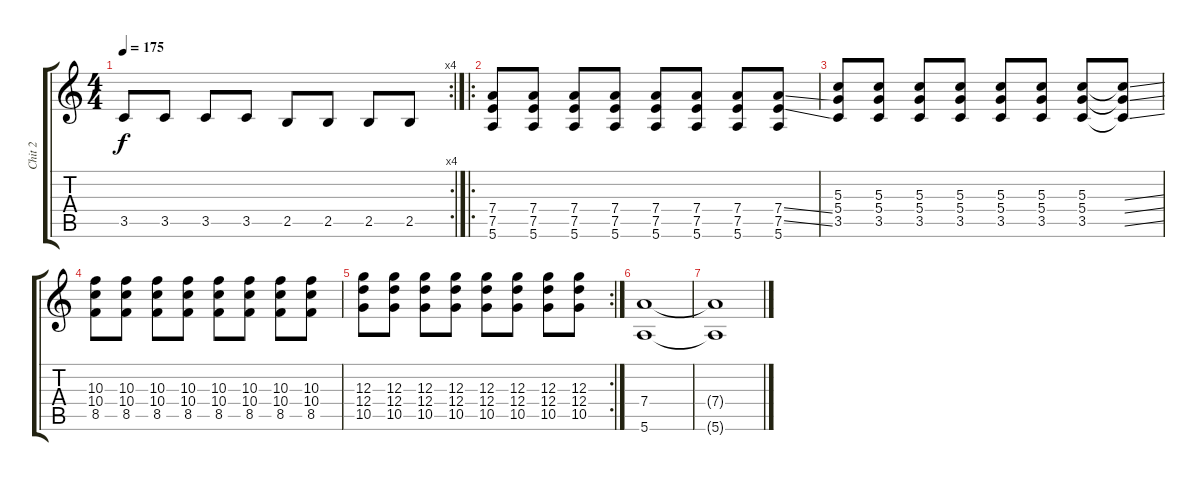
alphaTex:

\track ("Chit 2" "Chit 2") {instrument distortionguitar}
\staff {score tabs}
\tuning (E4 B3 G3 D3 A2 E2) {hide}
\rc 4
\ts (4 4)
\tempo 175
\clef g2
\ks c
3.5.8{dy f} 3.5.8 3.5.8 3.5.8 2.5.8 2.5.8 2.5.8 2.5.8 |
\ro
(7.4 7.5 5.6).8 (7.4 7.5 5.6).8 (7.4 7.5 5.6).8 (7.4 7.5 5.6).8 (7.4 7.5 5.6).8 (7.4 7.5 5.6).8 (7.4 7.5 5.6).8 (7.4{ss} 7.5{ss} 5.6).8 |
(5.3 5.4 3.5).8 (5.3 5.4 3.5).8 (5.3 5.4 3.5).8 (5.3 5.4 3.5).8 (5.3 5.4 3.5).8 (5.3 5.4 3.5).8 (5.3 5.4 3.5).8 (5.3{ss t} 5.4{ss t} 3.5{ss t}).8 |
(10.3 10.4 8.5).8 (10.3 10.4 8.5).8 (10.3 10.4 8.5).8 (10.3 10.4 8.5).8 (10.3 10.4 8.5).8 (10.3 10.4 8.5).8 (10.3 10.4 8.5).8 (10.3 10.4 8.5).8 |
\rc 2
(12.3 12.4 10.5).8 (12.3 12.4 10.5).8 (12.3 12.4 10.5).8 (12.3 12.4 10.5).8 (12.3 12.4 10.5).8 (12.3 12.4 10.5).8 (12.3 12.4 10.5).8 (12.3 12.4 10.5).8 |
(7.4 5.6).1 |
(7.4{t} 5.6{t}).1
